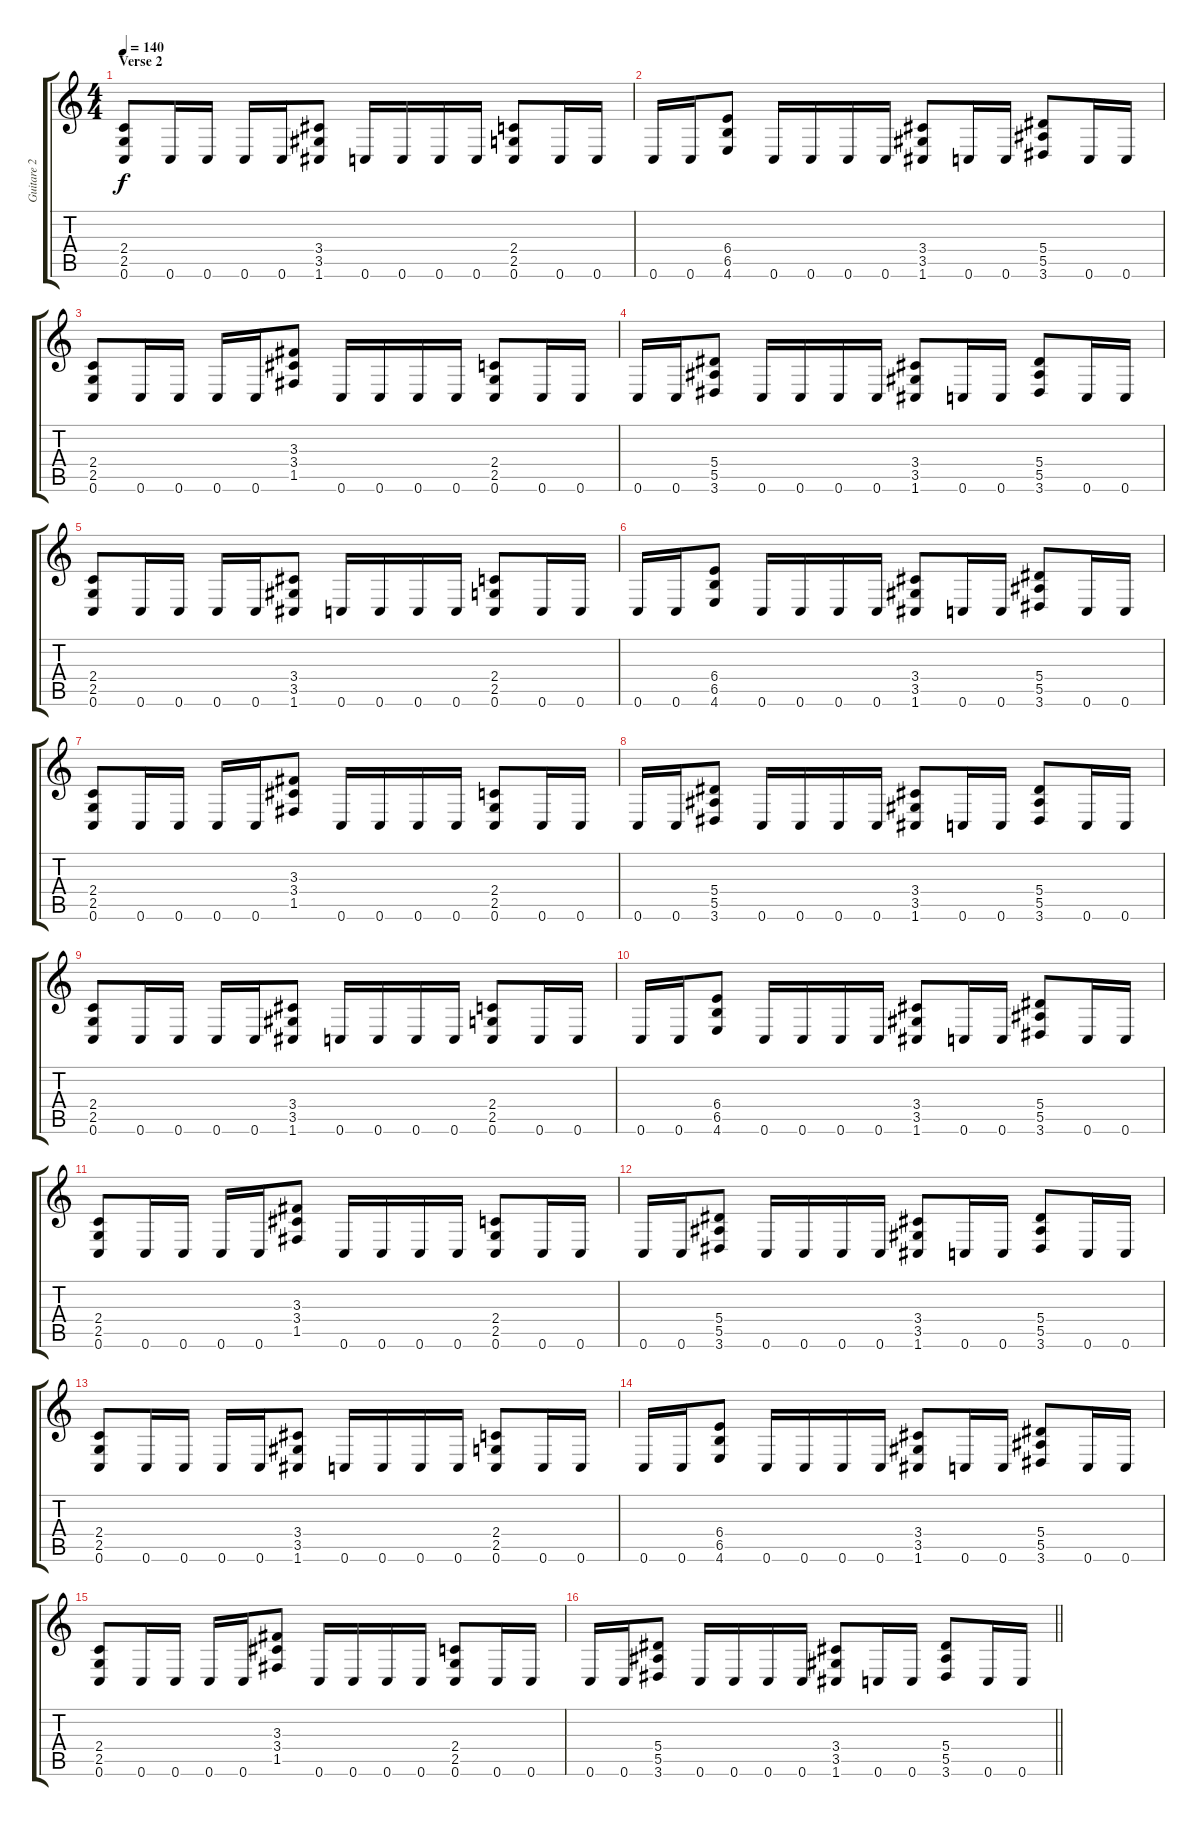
\track ("Guitare 2" "Guitare 2") {instrument overdrivenguitar}
\staff {score tabs}
\tuning (C4 G3 Eb3 Bb2 F2 C2) {hide}
\ts (4 4)
\section ("" "Verse 2")
\tempo 140
\clef g2
\ks c
(2.4 2.5 0.6).8{dy f} 0.6.16 0.6.16 0.6.16 0.6.16 (3.4 3.5 1.6).8 0.6.16 0.6.16 0.6.16 0.6.16 (2.4 2.5 0.6).8 0.6.16 0.6.16 |
0.6.16 0.6.16 (6.4 6.5 4.6).8 0.6.16 0.6.16 0.6.16 0.6.16 (3.4 3.5 1.6).8 0.6.16 0.6.16 (5.4 5.5 3.6).8 0.6.16 0.6.16 |
(2.4 2.5 0.6).8 0.6.16 0.6.16 0.6.16 0.6.16 (3.3 3.4 1.5).8 0.6.16 0.6.16 0.6.16 0.6.16 (2.4 2.5 0.6).8 0.6.16 0.6.16 |
0.6.16 0.6.16 (5.4 5.5 3.6).8 0.6.16 0.6.16 0.6.16 0.6.16 (3.4 3.5 1.6).8 0.6.16 0.6.16 (5.4 5.5 3.6).8 0.6.16 0.6.16 |
(2.4 2.5 0.6).8 0.6.16 0.6.16 0.6.16 0.6.16 (3.4 3.5 1.6).8 0.6.16 0.6.16 0.6.16 0.6.16 (2.4 2.5 0.6).8 0.6.16 0.6.16 |
0.6.16 0.6.16 (6.4 6.5 4.6).8 0.6.16 0.6.16 0.6.16 0.6.16 (3.4 3.5 1.6).8 0.6.16 0.6.16 (5.4 5.5 3.6).8 0.6.16 0.6.16 |
(2.4 2.5 0.6).8 0.6.16 0.6.16 0.6.16 0.6.16 (3.3 3.4 1.5).8 0.6.16 0.6.16 0.6.16 0.6.16 (2.4 2.5 0.6).8 0.6.16 0.6.16 |
0.6.16 0.6.16 (5.4 5.5 3.6).8 0.6.16 0.6.16 0.6.16 0.6.16 (3.4 3.5 1.6).8 0.6.16 0.6.16 (5.4 5.5 3.6).8 0.6.16 0.6.16 |
(2.4 2.5 0.6).8 0.6.16 0.6.16 0.6.16 0.6.16 (3.4 3.5 1.6).8 0.6.16 0.6.16 0.6.16 0.6.16 (2.4 2.5 0.6).8 0.6.16 0.6.16 |
0.6.16 0.6.16 (6.4 6.5 4.6).8 0.6.16 0.6.16 0.6.16 0.6.16 (3.4 3.5 1.6).8 0.6.16 0.6.16 (5.4 5.5 3.6).8 0.6.16 0.6.16 |
(2.4 2.5 0.6).8 0.6.16 0.6.16 0.6.16 0.6.16 (3.3 3.4 1.5).8 0.6.16 0.6.16 0.6.16 0.6.16 (2.4 2.5 0.6).8 0.6.16 0.6.16 |
0.6.16 0.6.16 (5.4 5.5 3.6).8 0.6.16 0.6.16 0.6.16 0.6.16 (3.4 3.5 1.6).8 0.6.16 0.6.16 (5.4 5.5 3.6).8 0.6.16 0.6.16 |
(2.4 2.5 0.6).8 0.6.16 0.6.16 0.6.16 0.6.16 (3.4 3.5 1.6).8 0.6.16 0.6.16 0.6.16 0.6.16 (2.4 2.5 0.6).8 0.6.16 0.6.16 |
0.6.16 0.6.16 (6.4 6.5 4.6).8 0.6.16 0.6.16 0.6.16 0.6.16 (3.4 3.5 1.6).8 0.6.16 0.6.16 (5.4 5.5 3.6).8 0.6.16 0.6.16 |
(2.4 2.5 0.6).8 0.6.16 0.6.16 0.6.16 0.6.16 (3.3 3.4 1.5).8 0.6.16 0.6.16 0.6.16 0.6.16 (2.4 2.5 0.6).8 0.6.16 0.6.16 |
\barLineRight lightlight
0.6.16 0.6.16 (5.4 5.5 3.6).8 0.6.16 0.6.16 0.6.16 0.6.16 (3.4 3.5 1.6).8 0.6.16 0.6.16 (5.4 5.5 3.6).8 0.6.16 0.6.16
